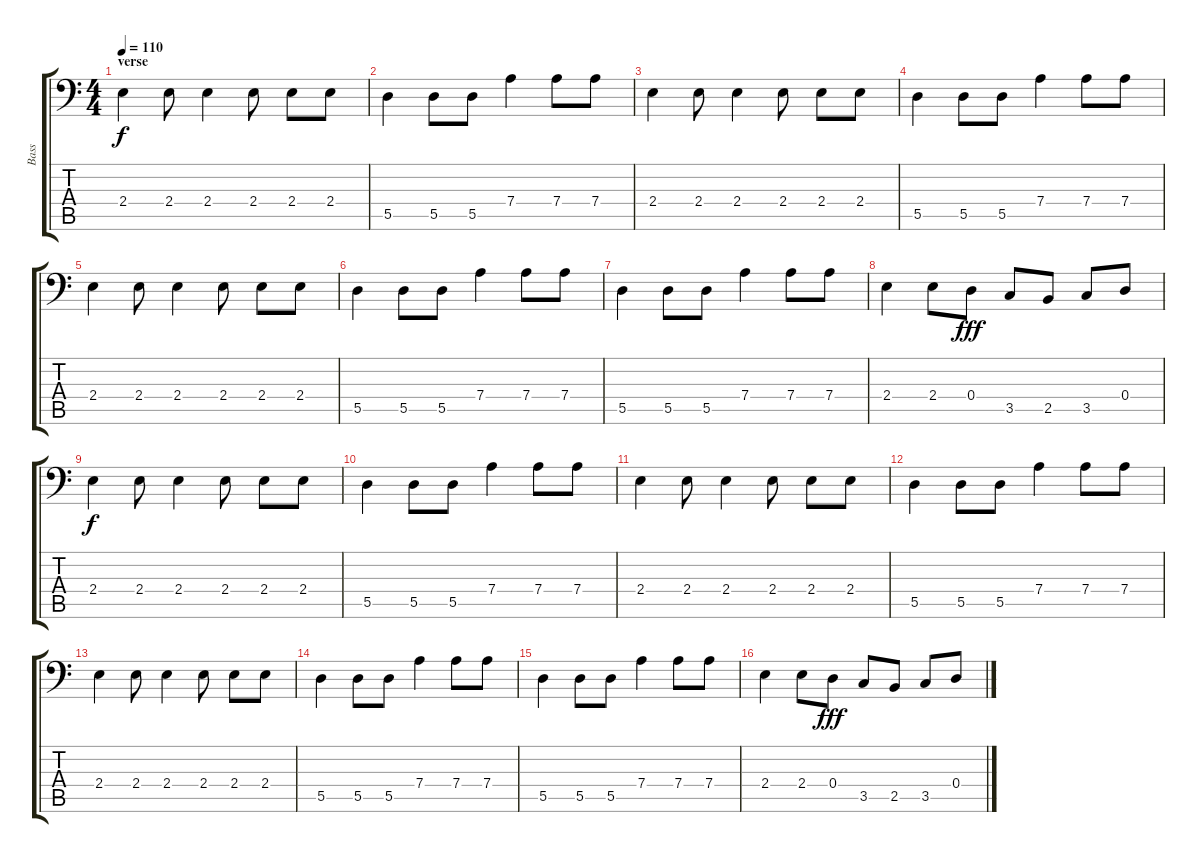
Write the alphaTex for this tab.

\track ("Bass" "Bass") {instrument electricbassfinger}
\staff {score tabs}
\tuning (E3 B2 G2 D2 A1 E1) {hide}
\ts (4 4)
\section ("" "verse")
\tempo 110
\clef f4
\ks c
2.4.4{dy f} 2.4.8 2.4.4 2.4.8 2.4.8 2.4.8 |
5.5.4 5.5.8 5.5.8 7.4.4 7.4.8 7.4.8 |
2.4.4 2.4.8 2.4.4 2.4.8 2.4.8 2.4.8 |
5.5.4 5.5.8 5.5.8 7.4.4 7.4.8 7.4.8 |
2.4.4 2.4.8 2.4.4 2.4.8 2.4.8 2.4.8 |
5.5.4 5.5.8 5.5.8 7.4.4 7.4.8 7.4.8 |
5.5.4 5.5.8 5.5.8 7.4.4 7.4.8 7.4.8 |
2.4.4 2.4.8 0.4.8{dy fff} 3.5.8 2.5.8 3.5.8 0.4.8 |
2.4.4{dy f} 2.4.8 2.4.4 2.4.8 2.4.8 2.4.8 |
5.5.4 5.5.8 5.5.8 7.4.4 7.4.8 7.4.8 |
2.4.4 2.4.8 2.4.4 2.4.8 2.4.8 2.4.8 |
5.5.4 5.5.8 5.5.8 7.4.4 7.4.8 7.4.8 |
2.4.4 2.4.8 2.4.4 2.4.8 2.4.8 2.4.8 |
5.5.4 5.5.8 5.5.8 7.4.4 7.4.8 7.4.8 |
5.5.4 5.5.8 5.5.8 7.4.4 7.4.8 7.4.8 |
2.4.4 2.4.8 0.4.8{dy fff} 3.5.8 2.5.8 3.5.8 0.4.8
